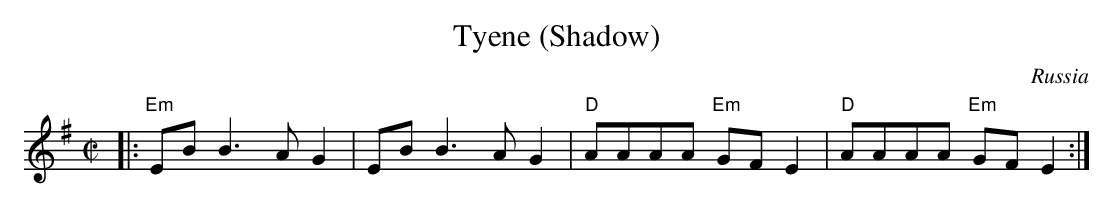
X:1
T: Tyene (Shadow)
O: Russia
M: C|
L: 1/8
K: Em
|: "Em"EB B3 A G2 | EB B3 A G2 | "D"AAAA "Em"GFE2  | "D"AAAA "Em"GFE2 :|
